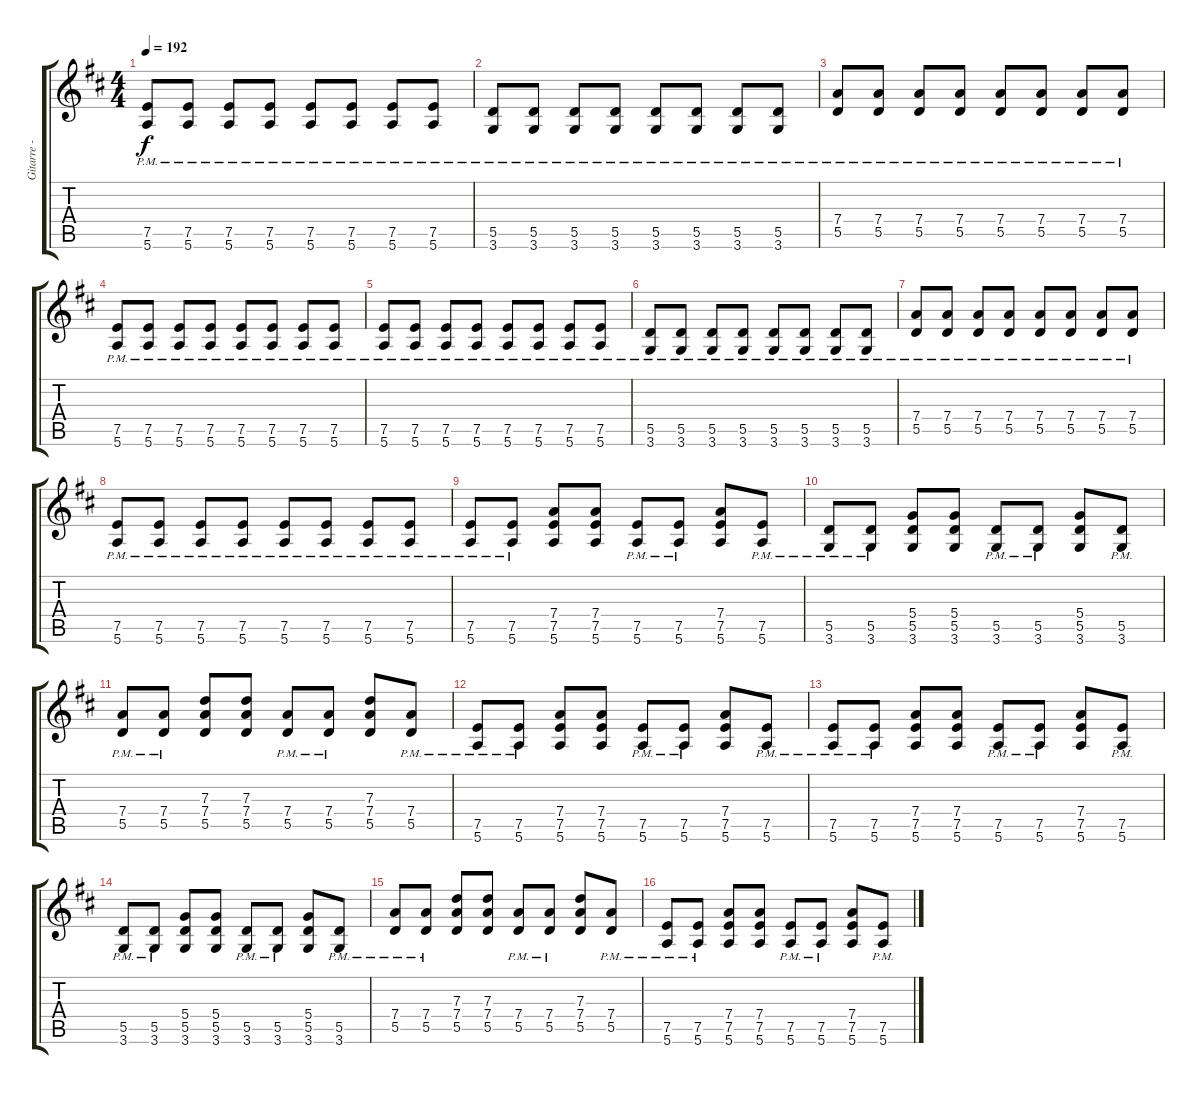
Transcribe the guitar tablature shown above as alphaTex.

\track ("Gitarre - Kuddel" "Gitarre - ") {instrument overdrivenguitar}
\staff {score tabs}
\tuning (E4 B3 G3 D3 A2 E2) {hide}
\ts (4 4)
\tempo 192
\clef g2
\ks d
(7.5{pm} 5.6{pm}).8{dy f} (7.5{pm} 5.6{pm}).8 (7.5{pm} 5.6{pm}).8 (7.5{pm} 5.6{pm}).8 (7.5{pm} 5.6{pm}).8 (7.5{pm} 5.6{pm}).8 (7.5{pm} 5.6{pm}).8 (7.5{pm} 5.6{pm}).8 |
(5.5{pm} 3.6{pm}).8 (5.5{pm} 3.6{pm}).8 (5.5{pm} 3.6{pm}).8 (5.5{pm} 3.6{pm}).8 (5.5{pm} 3.6{pm}).8 (5.5{pm} 3.6{pm}).8 (5.5{pm} 3.6{pm}).8 (5.5{pm} 3.6{pm}).8 |
(7.4{pm} 5.5{pm}).8 (7.4{pm} 5.5{pm}).8 (7.4{pm} 5.5{pm}).8 (7.4{pm} 5.5{pm}).8 (7.4{pm} 5.5{pm}).8 (7.4{pm} 5.5{pm}).8 (7.4{pm} 5.5{pm}).8 (7.4{pm} 5.5{pm}).8 |
(7.5{pm} 5.6{pm}).8 (7.5{pm} 5.6{pm}).8 (7.5{pm} 5.6{pm}).8 (7.5{pm} 5.6{pm}).8 (7.5{pm} 5.6{pm}).8 (7.5{pm} 5.6{pm}).8 (7.5{pm} 5.6{pm}).8 (7.5{pm} 5.6{pm}).8 |
(7.5{pm} 5.6{pm}).8 (7.5{pm} 5.6{pm}).8 (7.5{pm} 5.6{pm}).8 (7.5{pm} 5.6{pm}).8 (7.5{pm} 5.6{pm}).8 (7.5{pm} 5.6{pm}).8 (7.5{pm} 5.6{pm}).8 (7.5{pm} 5.6{pm}).8 |
(5.5{pm} 3.6{pm}).8 (5.5{pm} 3.6{pm}).8 (5.5{pm} 3.6{pm}).8 (5.5{pm} 3.6{pm}).8 (5.5{pm} 3.6{pm}).8 (5.5{pm} 3.6{pm}).8 (5.5{pm} 3.6{pm}).8 (5.5{pm} 3.6{pm}).8 |
(7.4{pm} 5.5{pm}).8 (7.4{pm} 5.5{pm}).8 (7.4{pm} 5.5{pm}).8 (7.4{pm} 5.5{pm}).8 (7.4{pm} 5.5{pm}).8 (7.4{pm} 5.5{pm}).8 (7.4{pm} 5.5{pm}).8 (7.4{pm} 5.5{pm}).8 |
(7.5{pm} 5.6{pm}).8 (7.5{pm} 5.6{pm}).8 (7.5{pm} 5.6{pm}).8 (7.5{pm} 5.6{pm}).8 (7.5{pm} 5.6{pm}).8 (7.5{pm} 5.6{pm}).8 (7.5{pm} 5.6{pm}).8 (7.5{pm} 5.6{pm}).8 |
(7.5{pm} 5.6{pm}).8 (7.5{pm} 5.6{pm}).8 (7.4 7.5 5.6).8 (7.4 7.5 5.6).8 (7.5{pm} 5.6{pm}).8 (7.5{pm} 5.6{pm}).8 (7.4 7.5 5.6).8 (7.5{pm} 5.6{pm}).8 |
(5.5{pm} 3.6{pm}).8 (5.5{pm} 3.6{pm}).8 (5.4 5.5 3.6).8 (5.4 5.5 3.6).8 (5.5{pm} 3.6{pm}).8 (5.5{pm} 3.6{pm}).8 (5.4 5.5 3.6).8 (5.5{pm} 3.6{pm}).8 |
(7.4{pm} 5.5{pm}).8 (7.4{pm} 5.5{pm}).8 (7.3 7.4 5.5).8 (7.3 7.4 5.5).8 (7.4{pm} 5.5{pm}).8 (7.4{pm} 5.5{pm}).8 (7.3 7.4 5.5).8 (7.4{pm} 5.5{pm}).8 |
(7.5{pm} 5.6{pm}).8 (7.5{pm} 5.6{pm}).8 (7.4 7.5 5.6).8 (7.4 7.5 5.6).8 (7.5{pm} 5.6{pm}).8 (7.5{pm} 5.6{pm}).8 (7.4 7.5 5.6).8 (7.5{pm} 5.6{pm}).8 |
(7.5{pm} 5.6{pm}).8 (7.5{pm} 5.6{pm}).8 (7.4 7.5 5.6).8 (7.4 7.5 5.6).8 (7.5{pm} 5.6{pm}).8 (7.5{pm} 5.6{pm}).8 (7.4 7.5 5.6).8 (7.5{pm} 5.6{pm}).8 |
(5.5{pm} 3.6{pm}).8 (5.5{pm} 3.6{pm}).8 (5.4 5.5 3.6).8 (5.4 5.5 3.6).8 (5.5{pm} 3.6{pm}).8 (5.5{pm} 3.6{pm}).8 (5.4 5.5 3.6).8 (5.5{pm} 3.6{pm}).8 |
(7.4{pm} 5.5{pm}).8 (7.4{pm} 5.5{pm}).8 (7.3 7.4 5.5).8 (7.3 7.4 5.5).8 (7.4{pm} 5.5{pm}).8 (7.4{pm} 5.5{pm}).8 (7.3 7.4 5.5).8 (7.4{pm} 5.5{pm}).8 |
(7.5{pm} 5.6{pm}).8 (7.5{pm} 5.6{pm}).8 (7.4 7.5 5.6).8 (7.4 7.5 5.6).8 (7.5{pm} 5.6{pm}).8 (7.5{pm} 5.6{pm}).8 (7.4 7.5 5.6).8 (7.5{pm} 5.6{pm}).8
